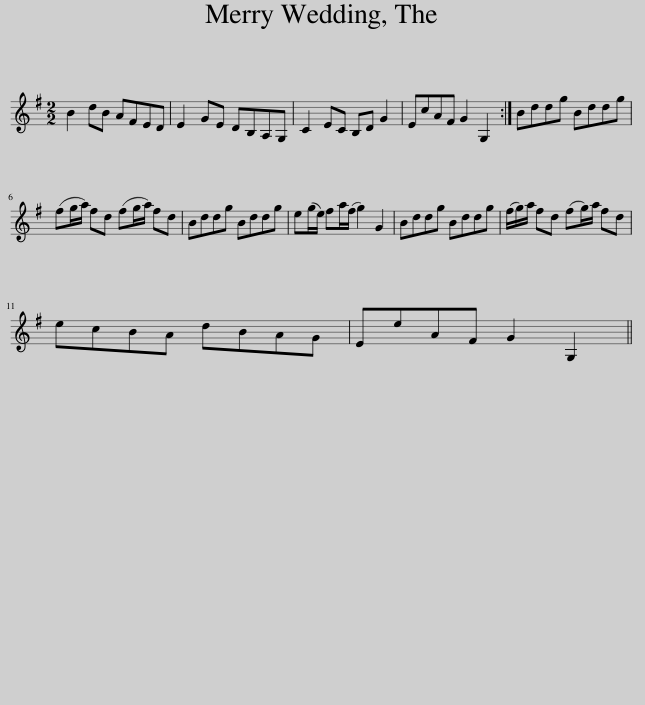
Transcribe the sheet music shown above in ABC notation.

X:1
L:1/8
M:2/2
I:linebreak $
K:G
V:1 treble
V:1
 B2 dB AFED | E2 GE DB,A,G, | C2 EC B,D G2 | EcAF G2 G,2 :| Bddg Bddg |$ %5
 (fg/a/) fd (fg/a/) fd | Bddg Bddg | e(g/e/) fa/(f/ g2) G2 | Bddg Bddg | (f/g/)a/ fd (fg/)a/ fd |$ %10
 ecBA dBAG | EeAF G2 G,2 || %12
